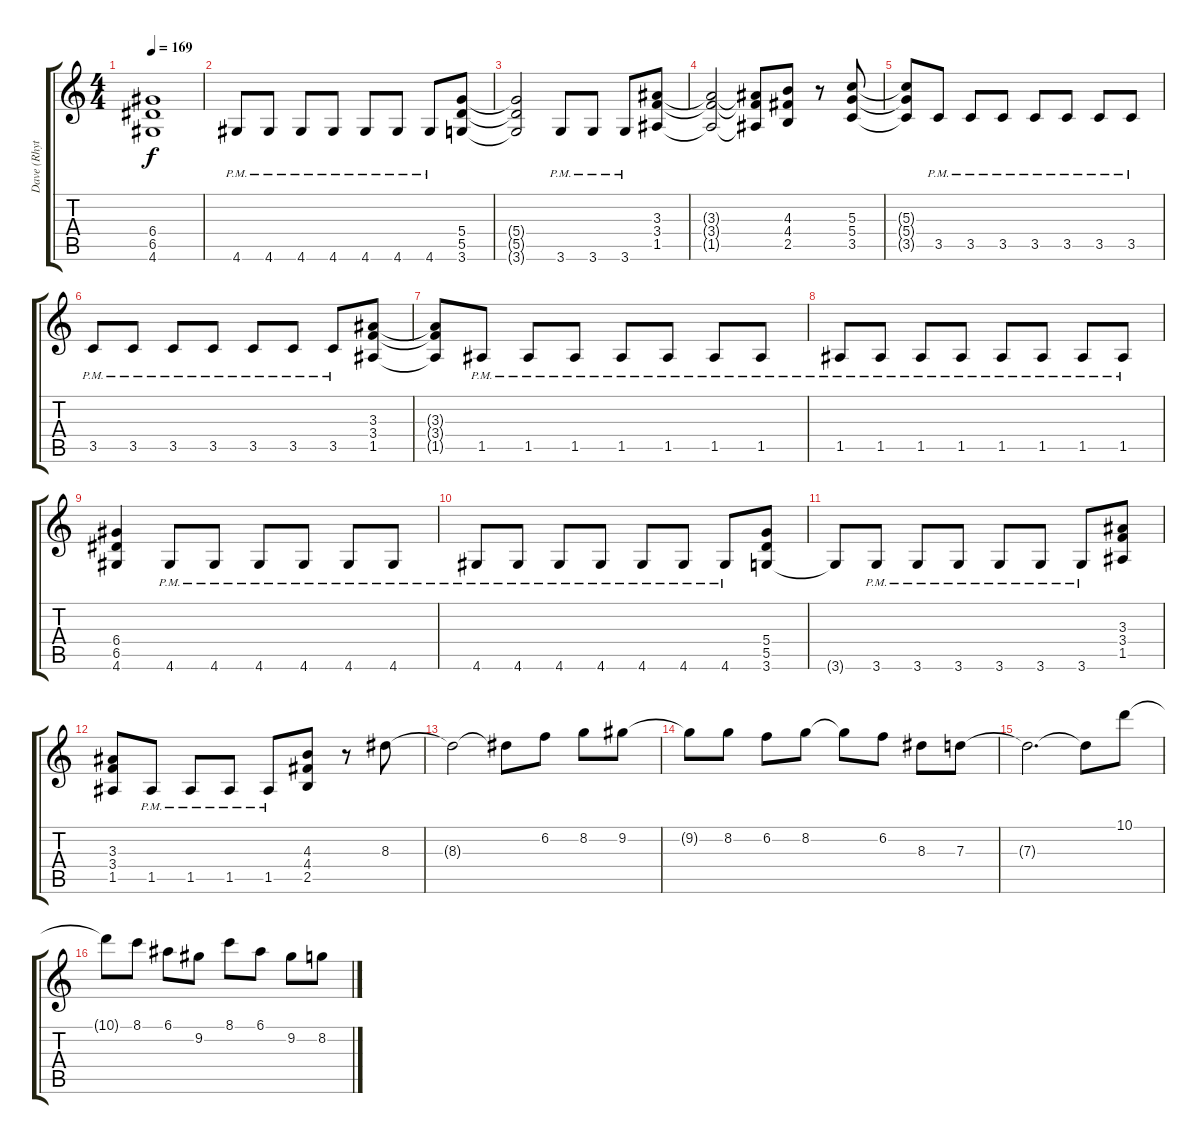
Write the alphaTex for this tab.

\track ("Dave (Rhythm)" "Dave (Rhyt") {instrument distortionguitar}
\staff {score tabs}
\tuning (E4 B3 G3 D3 A2 E2) {hide}
\ts (4 4)
\tempo 169
\clef g2
\ks c
(6.4{t} 6.5{t} 4.6{t}).1{dy f} |
4.6{pm}.8 4.6{pm}.8 4.6{pm}.8 4.6{pm}.8 4.6{pm}.8 4.6{pm}.8 4.6{pm}.8 (5.4 5.5 3.6).8 |
(5.4{t} 5.5{t} 3.6{t}).2 3.6{pm}.8 3.6{pm}.8 3.6{pm}.8 (3.3 3.4 1.5).8 |
(3.3{t} 3.4{t} 1.5{t}).2 (3.3{t} 3.4{t} 1.5{t}).8 (4.3 4.4 2.5).8 r.8 (5.3 5.4 3.5).8 |
(5.3{t} 5.4{t} 3.5{t}).8 3.5{pm}.8 3.5{pm}.8 3.5{pm}.8 3.5{pm}.8 3.5{pm}.8 3.5{pm}.8 3.5{pm}.8 |
3.5{pm}.8 3.5{pm}.8 3.5{pm}.8 3.5{pm}.8 3.5{pm}.8 3.5{pm}.8 3.5{pm}.8 (3.3 3.4 1.5).8 |
(3.3{t} 3.4{t} 1.5{t}).8 1.5{pm}.8 1.5{pm}.8 1.5{pm}.8 1.5{pm}.8 1.5{pm}.8 1.5{pm}.8 1.5{pm}.8 |
1.5{pm}.8 1.5{pm}.8 1.5{pm}.8 1.5{pm}.8 1.5{pm}.8 1.5{pm}.8 1.5{pm}.8 1.5{pm}.8 |
(6.4 6.5 4.6).4 4.6{pm}.8 4.6{pm}.8 4.6{pm}.8 4.6{pm}.8 4.6{pm}.8 4.6{pm}.8 |
4.6{pm}.8 4.6{pm}.8 4.6{pm}.8 4.6{pm}.8 4.6{pm}.8 4.6{pm}.8 4.6{pm}.8 (5.4 5.5 3.6).8 |
3.6{t}.8 3.6{pm}.8 3.6{pm}.8 3.6{pm}.8 3.6{pm}.8 3.6{pm}.8 3.6{pm}.8 (3.3 3.4 1.5).8 |
(3.3 3.4 1.5).8 1.5{pm}.8 1.5{pm}.8 1.5{pm}.8 1.5{pm}.8 (4.3 4.4 2.5).8 r.8 8.3.8 |
8.3{t}.2 8.3{t}.8 6.2.8 8.2.8 9.2.8 |
9.2{t}.8 8.2.8 6.2.8 8.2.8 8.2{t}.8 6.2.8 8.3.8 7.3.8 |
7.3{t}.2{d} 7.3{t}.8 10.1.8 |
10.1{t}.8 8.1.8 6.1.8 9.2.8 8.1.8 6.1.8 9.2.8 8.2.8
